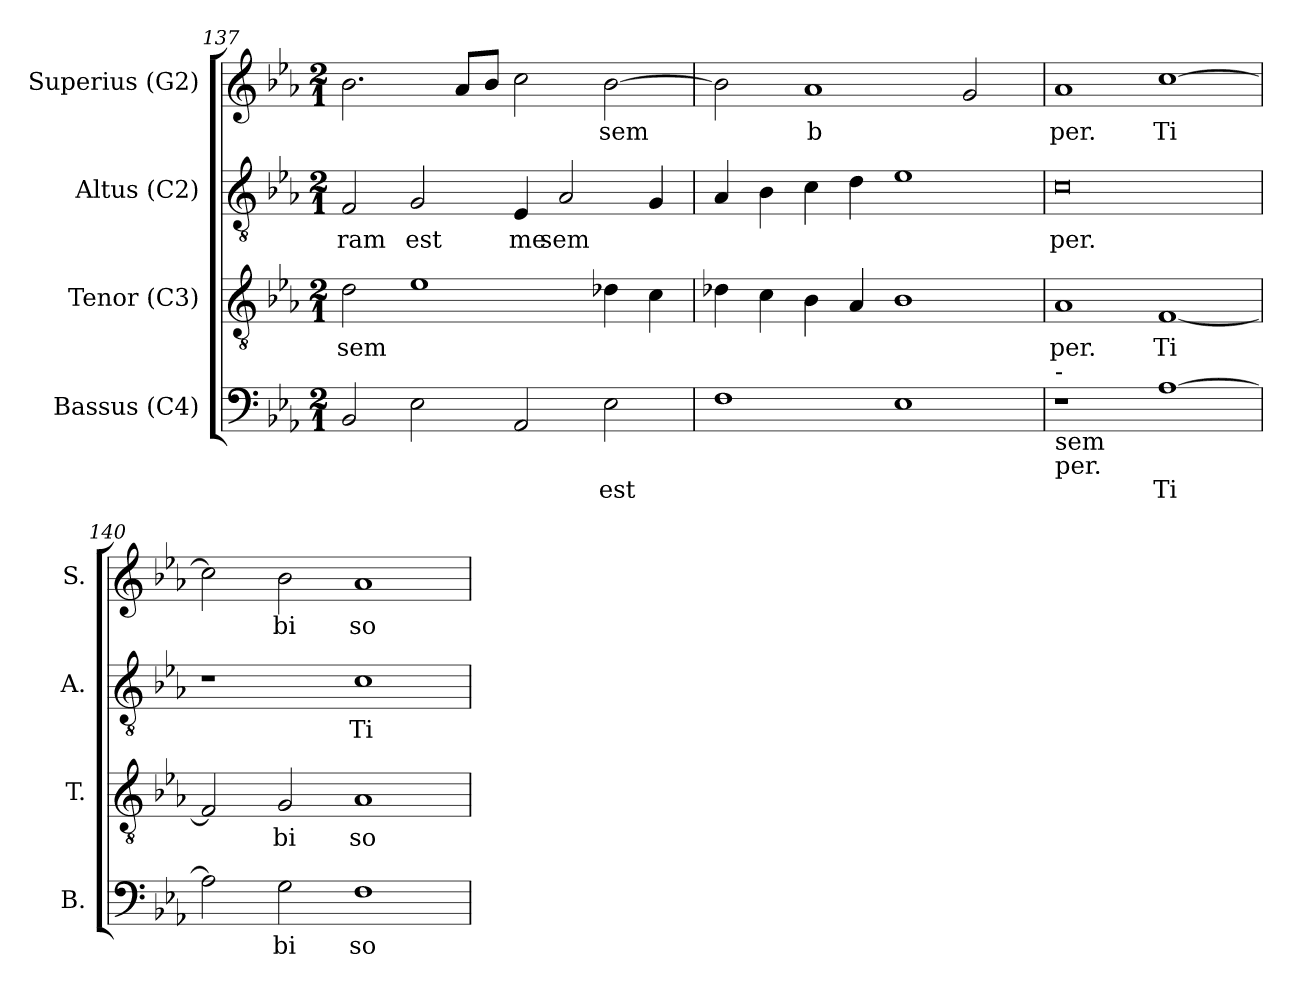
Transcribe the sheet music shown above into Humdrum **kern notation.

**kern	**text	**kern	**text	**kern	**text	**kern	**text
*part4	*part4	*part3	*part3	*part2	*part2	*part1	*part1
*staff4	*staff4	*staff3	*staff3	*staff2	*staff2	*staff1	*staff1
*I"Bassus (C4)	*	*I"Tenor (C3)	*	*I"Altus (C2)	*	*I"Superius (G2)	*
*I'B.	*	*I'T.	*	*I'A.	*	*I'S.	*
*clefF4	*	*clefGv2	*	*clefGv2	*	*clefG2	*
*k[b-e-a-]	*	*k[b-e-a-]	*	*k[b-e-a-]	*	*k[b-e-a-]	*
*E-:	*	*E-:	*	*E-:	*	*E-:	*
*M2/1	*	*M2/1	*	*M2/1	*	*M2/1	*
=137	=137	=137	=137	=137	=137	=137	=137
!	!LO:LY:b:cj	!	!LO:LY:b:cj	!	!LO:LY:b:cj	!	!LO:LY:b:cj
2BB-/	.	2d\	sem-	2F/	-ram	2.b-\	.
!	!LO:LY:b:cj	!	!LO:LY:b:cj	!	!LO:LY:b:cj	!	!
2E-\	.	1e-	--	2G/	est	.	.
!	!	!	!	!	!	!	!LO:LY:b:cj
.	.	.	.	.	.	8a-/L	.
!	!	!	!	!	!	!	!LO:LY:b:cj
.	.	.	.	.	.	8b-/J	.
!	!LO:LY:b:cj	!	!	!	!LO:LY:b:cj	!	!LO:LY:b:cj
2AA-/	.	.	.	4E-/	me	2cc\	.
!	!	!	!	!	!LO:LY:b:cj	!	!
.	.	.	.	2A-/	sem-	.	.
!	!LO:LY:b:cj	!	!LO:LY:b:cj	!	!	!	!LO:LY:b:cj
2E-\	est	4d-\	--	.	.	[>2b-\	sem-
!	!	!	!LO:LY:b:cj	!	!LO:LY:b:cj	!	!
.	.	4c\	--	4G/	--	.	.
=138	=138	=138	=138	=138	=138	=138	=138
!	!LO:LY:b:cj	!	!LO:LY:b:cj	!	!LO:LY:b:cj	!	!LO:LY:b:cj
1F	.	4d-\	--	4A-/	--	2b-\]	--
!	!	!	!LO:LY:b:cj	!	!LO:LY:b:cj	!	!
.	.	4c\	--	4B-\	--	.	.
!	!	!	!LO:LY:b:cj	!	!LO:LY:b:cj	!	!LO:LY:b:cj
.	.	4B-\	--	4c\	--	1a-	-b-
!	!	!	!LO:LY:b:cj	!	!LO:LY:b:cj	!	!
.	.	4A-/	--	4d\	--	.	.
!	!LO:LY:b:cj	!	!LO:LY:b:cj	!	!LO:LY:b:cj	!	!
1E-	.	1B-	--	1e-	--	.	.
!	!	!	!	!	!	!	!LO:LY:b:cj
.	.	.	.	.	.	2g/	--
!!LO:PB:g=z
=139	=139	=139	=139	=139	=139	=139	=139
!LO:TX:a:t=-	!	!	!	!	!	!	!
!LO:TX:b:t=sem	!	!	!	!	!	!	!
!LO:TX:b:t=per.	!	!	!	!	!	!	!
!	!	!	!LO:LY:b:cj	!	!LO:LY:b:cj	!	!LO:LY:b:cj
1r	.	1A-	-per.	0c	-per.	1a-	-per.
!	!LO:LY:b:cj	!	!LO:LY:b:cj	!	!	!	!LO:LY:b:cj
[>1A-	Ti-	[<1F	Ti-	.	.	[>1cc	Ti-
=140	=140	=140	=140	=140	=140	=140	=140
!	!LO:LY:b:cj	!	!LO:LY:b:cj	!	!	!	!LO:LY:b:cj
2A-\]	--	2F/]	--	1r	.	2cc\]	--
!	!LO:LY:b:cj	!	!LO:LY:b:cj	!	!	!	!LO:LY:b:cj
2G\	-bi	2G/	-bi	.	.	2b-\	-bi
!	!LO:LY:b:cj	!	!LO:LY:b:cj	!	!LO:LY:b:cj	!	!LO:LY:b:cj
1F	so-	1A-	so-	1c	Ti-	1a-	so-
=	=	=	=	=	=	=	=
*-	*-	*-	*-	*-	*-	*-	*-
